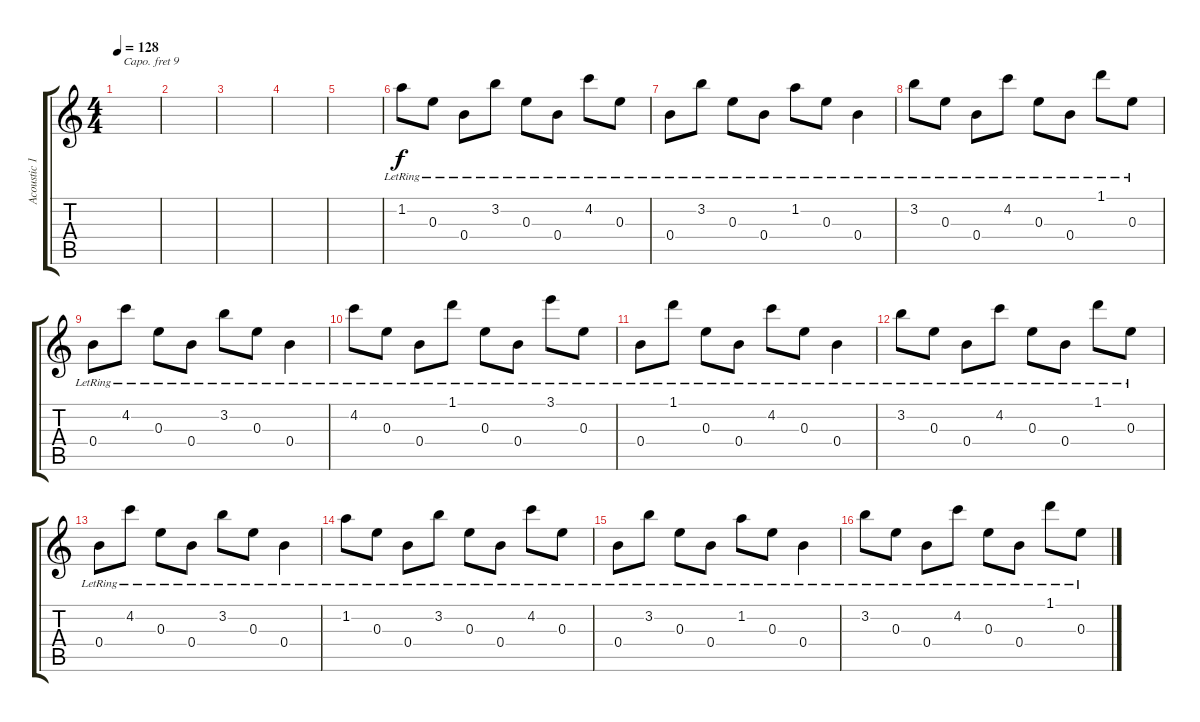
\track ("Acoustic 12 String" "Acoustic 1") {instrument acousticguitarsteel}
\staff {score tabs}
\capo 9
\tuning (E4 B3 G3 D3 A2 E2) {hide}
\ts (4 4)
\tempo 128
\clef g2
\ks c
|
|
|
|
|
1.2{lr}.8 0.3{lr}.8 0.4{lr}.8 3.2{lr}.8 0.3{lr}.8 0.4{lr}.8 4.2{lr}.8 0.3{lr}.8 |
0.4{lr}.8 3.2{lr}.8 0.3{lr}.8 0.4{lr}.8 1.2{lr}.8 0.3{lr}.8 0.4{lr}.4 |
3.2{lr}.8 0.3{lr}.8 0.4{lr}.8 4.2{lr}.8 0.3{lr}.8 0.4{lr}.8 1.1{lr}.8 0.3{lr}.8 |
0.4{lr}.8 4.2{lr}.8 0.3{lr}.8 0.4{lr}.8 3.2{lr}.8 0.3{lr}.8 0.4{lr}.4 |
4.2{lr}.8 0.3{lr}.8 0.4{lr}.8 1.1{lr}.8 0.3{lr}.8 0.4{lr}.8 3.1{lr}.8 0.3{lr}.8 |
0.4{lr}.8 1.1{lr}.8 0.3{lr}.8 0.4{lr}.8 4.2{lr}.8 0.3{lr}.8 0.4{lr}.4 |
3.2{lr}.8 0.3{lr}.8 0.4{lr}.8 4.2{lr}.8 0.3{lr}.8 0.4{lr}.8 1.1{lr}.8 0.3{lr}.8 |
0.4{lr}.8 4.2{lr}.8 0.3{lr}.8 0.4{lr}.8 3.2{lr}.8 0.3{lr}.8 0.4{lr}.4 |
1.2{lr}.8 0.3{lr}.8 0.4{lr}.8 3.2{lr}.8 0.3{lr}.8 0.4{lr}.8 4.2{lr}.8 0.3{lr}.8 |
0.4{lr}.8 3.2{lr}.8 0.3{lr}.8 0.4{lr}.8 1.2{lr}.8 0.3{lr}.8 0.4{lr}.4 |
3.2{lr}.8 0.3{lr}.8 0.4{lr}.8 4.2{lr}.8 0.3{lr}.8 0.4{lr}.8 1.1{lr}.8 0.3{lr}.8
